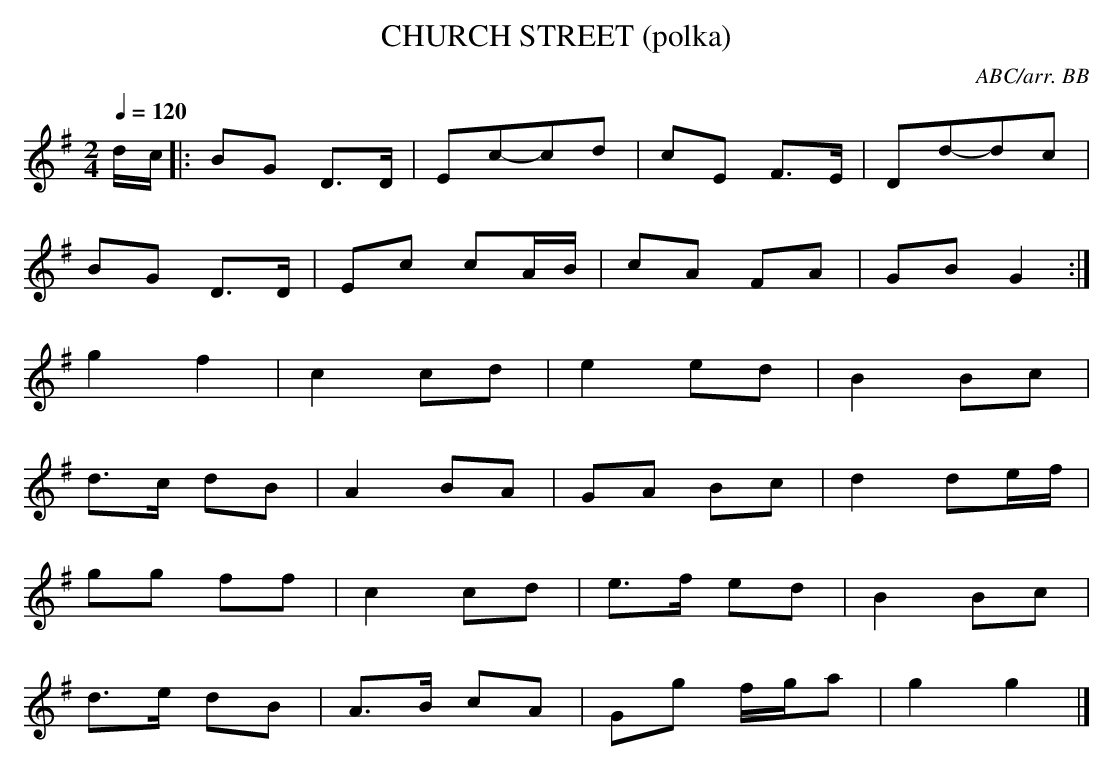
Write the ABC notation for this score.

X:1
T:CHURCH STREET (polka)
C:ABC/arr. BB
Q:1/4=120
M:2/4
L:1/8
K:G
d/c/|: BG D>D|Ec-cd|cE F>E|Dd-dc|
BG D>D|Ec cA/B/|cA FA|GB G2 :|
g2 f2|c2 cd|e2 ed|B2 Bc|
d>c dB|A2 BA|GA Bc|d2 de/f/|
gg ff|c2 cd|e>f ed|B2 Bc|
d>e dB|A>B cA|Gg f/g/a|g2 g2|]
